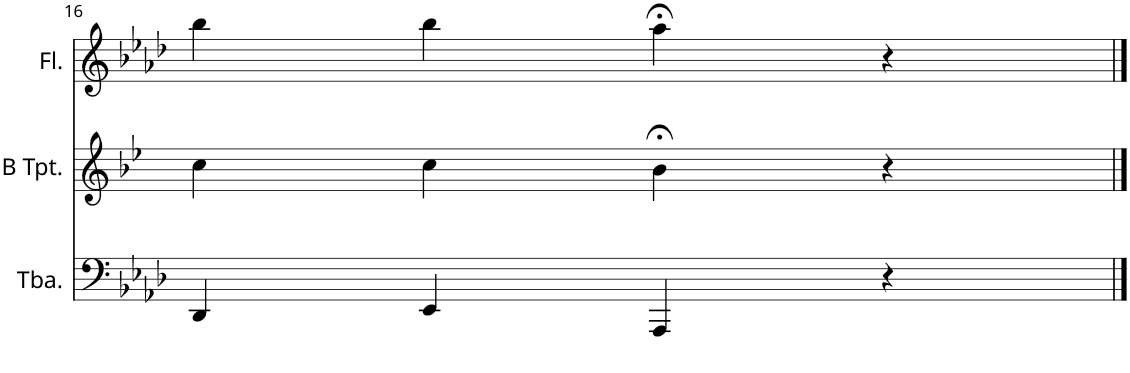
**kern	**kern	**kern
*part3	*part2	*part1
*staff3	*staff2	*staff1
*I"Tuba	*I"Trompete in B	*I"Flöte
*I'Tba.	*	*I'Fl.
!!LO:PB:g=z
*clefF4	*clefG2	*clefG2
*	*Trd1c2	*
*k[b-e-a-d-]	*k[b-e-]	*k[b-e-a-d-]
*M4/4	*M4/4	*M4/4
*met(c)	*met(c)	*met(c)
=16	=16	=16
4DD-/	4cc\	4bb-\
4EE-/	4cc\	4bb-\
4AAA-/	4b-;<\	4aa-;<\
4r	4r	4r
==	==	==
*-	*-	*-
